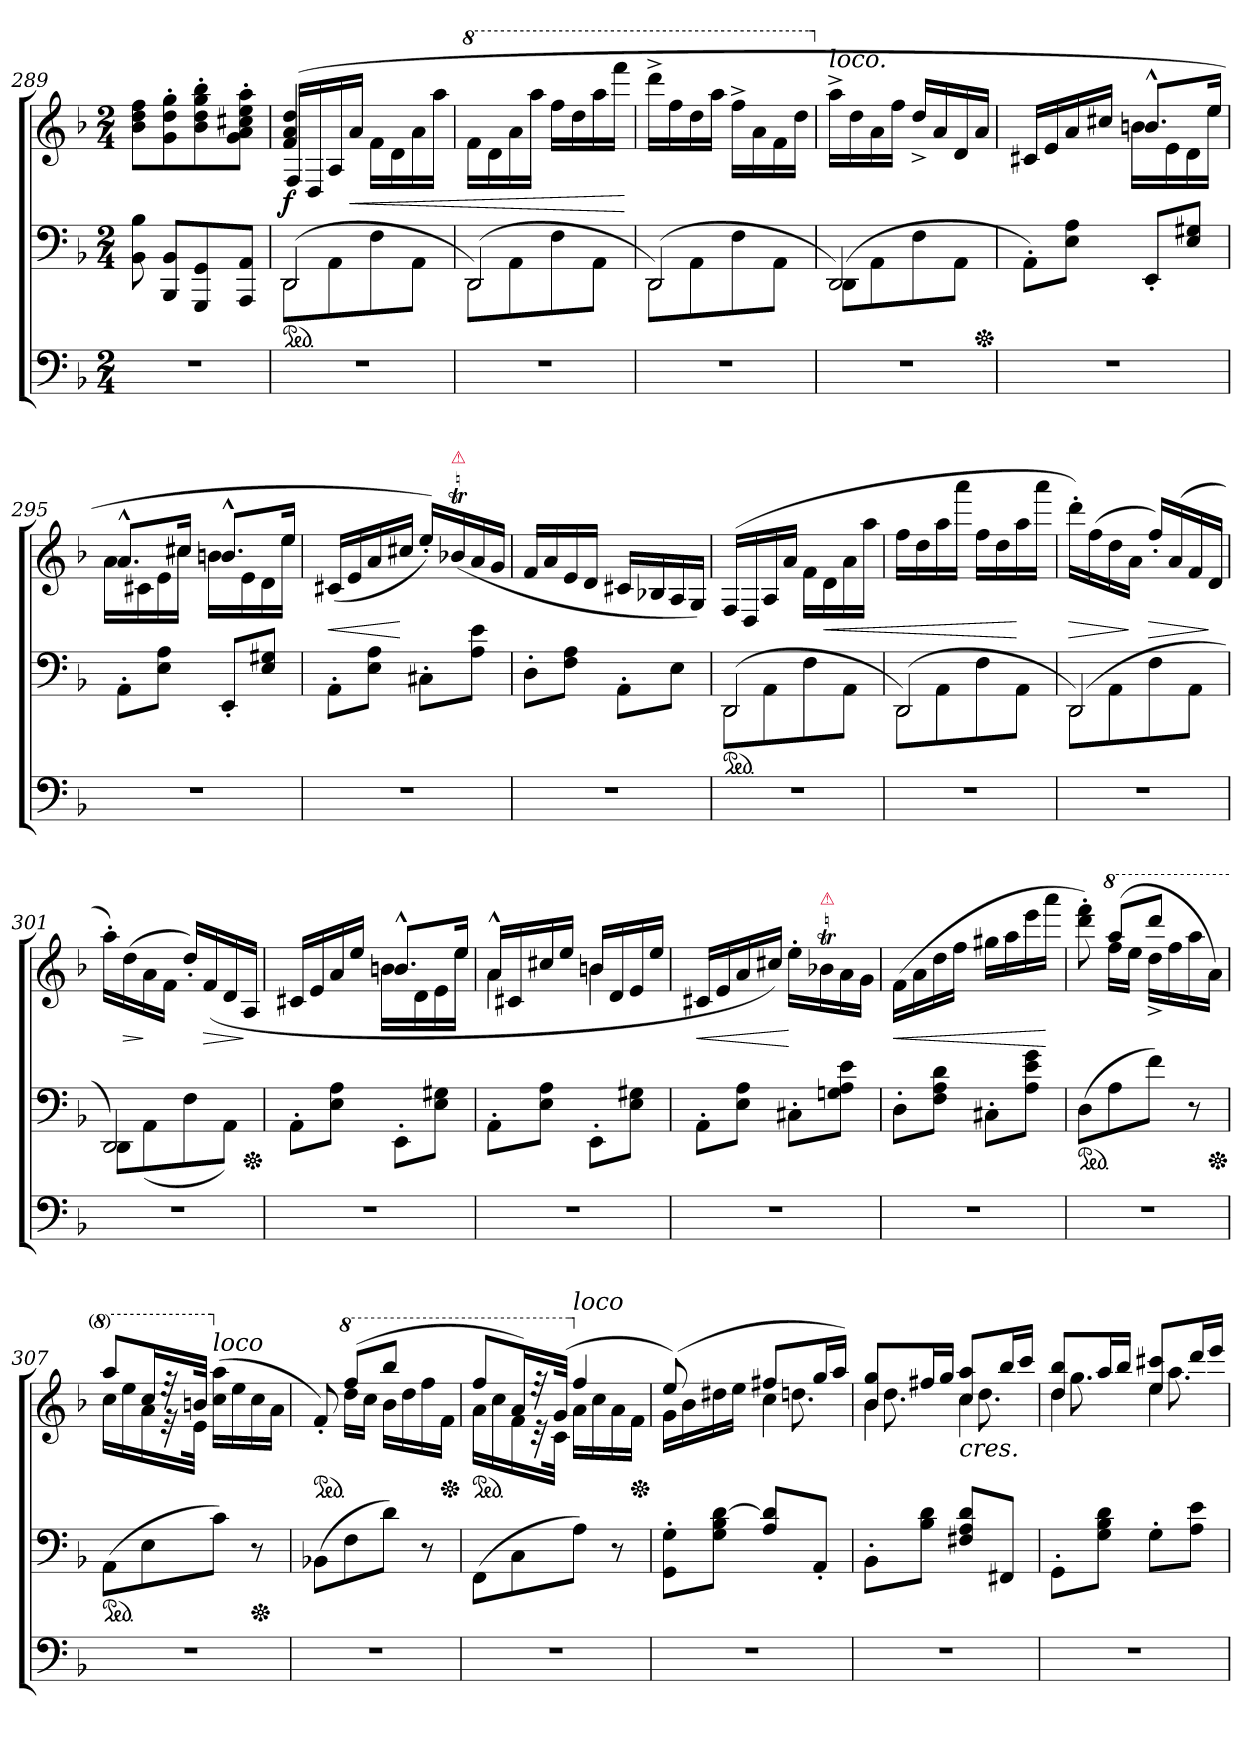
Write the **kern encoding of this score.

**kern	**kern	**kern	**dynam
*part3	*part2	*part1	*part1
*staff3	*staff2	*staff1	*staff1
*clefF4	*clefF4	*clefG2	*
*k[b-]	*k[b-]	*k[b-]	*
*M2/4	*M2/4	*M2/4	*
=289	=289	=289	=289
2r	8BB-! 8B-!	8b-!\ 8dd!\ 8ff!\L	.
.	8BBB-! 8BB-!L	8g!'> 8dd!'> 8gg!'>	.
.	8GGG! 8GG!	8b-!'> 8dd!'> 8gg!'> 8bb-!'>	.
.	8AAA! 8AA!J	8g!'> 8a!'> 8cc#X!'> 8ee!'> 8aa!'>J	.
=290	=290	=290	=290
*	*^	*	*
!	!	!	!LO:TX:a:i:t=legato.	!
!	!	!	!LO:TX:a:i:t=Solo.	!
!	!LO:TX:a:color=crimson:t=⚠	!	!	!
!	!	!LO:N:vis=2	!	!LO:DY:b
*	*	*	*^	*
*	*ped	*	*	*	*
2r	(2DD	8DD	4f! 4a! 4dd!	(>16F/LL	f
.	.	.	.	16D/	.
.	.	8AA	.	16A/	.
!	!	!	!	!	!LO:HP:b
.	.	.	.	16a/JJ	<
.	.	8F	4rffyy	16f\LL	.
.	.	.	.	16d\	.
.	.	8AAJ	.	16a\	.
.	.	.	.	16aa\JJ	.
=291	=291	=291	=291	=291	=291
!	!	!LO:N:vis=2	!	!	!
*	*	*	*v	*v	*
*	*	*	*8va	*
2r	(2DD)	8DD	16ff\LL	.
.	.	.	16dd\	.
.	.	8AA	16aa\	.
.	.	.	16aaa\JJ	.
.	.	8F	16fffLL	.
.	.	.	16ddd	.
.	.	8AAJ	16aaa	.
.	.	.	16ffffJJ	.
*	*v	*v	*	*
.	.	.	[
=292	=292	=292	=292
*	*^	*	*
!	!	!LO:N:vis=2	!	!
2r	(2DD)	8DD	16dddd^<LL	.
.	.	.	16fff	.
.	.	8AA	16ddd	.
.	.	.	16aaaJJ	.
.	.	8F	16fff^<LL	.
.	.	.	16aa	.
.	.	8AAJ	16ff	.
.	.	.	16dddJJ	.
=293	=293	=293	=293	=293
!	!	!LO:N:vis=2	!	!
*	*	*	*X8va	*
!	!	!	!LO:TX:a:i:t=loco.	!
*	*	*^	*	*
2r	(2DD)	8DD	4..ryy	16aa^<LL	.
.	.	.	.	16dd	.
.	.	8AA	.	16a	.
.	.	.	.	16ffJJ	.
.	.	8F	.	16dd^</LL	.
.	.	.	.	16a/	.
.	.	8AAJ	.	16d/	.
*	*Xped	*	*	*	*
.	.	.	16ryy	16a/JJ	.
*	*v	*v	*v	*	*
=294	=294	=294	=294
*	*	*^	*
2r	8AA'>\L)	16c#X/LL	4rDyy	.
.	.	16e/	.	.
.	8E\ 8A\J	16a/	.	.
.	.	16cc#X/JJ	.	.
.	8EE'>/L	8.bn^^>L	16bnLL	.
.	.	.	16e	.
.	8E\ 8G#X\J	.	16d	.
.	.	16eeJk	16eeJJ	.
=295	=295	=295	=295	=295
2r	8AA'>\L	8.a^^>L	16aLL	.
.	.	.	16c#X	.
.	8E\ 8A\J	.	16e	.
.	.	16cc#XJk	16cc#XJJ	.
.	8EE'</L	8.bn^^>L	16bnLL	.
.	.	.	16e	.
.	8E\ 8G#X\J	.	16d	.
.	.	16eeJk	16eeJJ	.
=296	=296	=296	=296	=296
!	!	!	!	!LO:HP:b
*	*	*v	*v	*
2r	8AA'>\L	(<16c#X/LL	<
.	.	16e/	.
.	8E\ 8A\J	16a/	.
.	.	16cc#X/JJ	[
.	8C#X'>L	16ee'/LL))	.
!	!	!LO:TX:a:color=crimson:t=⚠	!
.	.	(>16b-XT/	.
.	8A 8eJ	16a/	.
.	.	16g/JJ	.
=297	=297	=297	=297
2r	8D'>L	16fLL	.
.	.	16a	.
.	8F 8AJ	16e	.
.	.	16dJJ	.
.	8AA'>\L	16c#XLL	.
.	.	16B-X	.
.	8E\J	16A/	.
.	.	16G/JJ)	.
=298	=298	=298	=298
*	*^	*	*
!	!	!LO:N:vis=2	!	!
*	*ped	*	*	*
2r	(2DD	8DD	(>16F/LL	.
.	.	.	16D/	.
.	.	8AA	16A/	.
.	.	.	16aJJ	.
.	.	8F	16fLL	.
!	!	!	!	!LO:HP:b
.	.	.	16d	<
.	.	8AAJ	16a	.
.	.	.	16aaJJ	.
=299	=299	=299	=299	=299
!	!	!LO:N:vis=2	!	!
2r	(2DD)	8DD	16ffLL	.
.	.	.	16dd	.
.	.	8AA	16aa	.
.	.	.	16aaaJJ	.
.	.	8F	16ffLL	.
.	.	.	16dd	.
.	.	8AAJ	16aa	[
.	.	.	16aaaJJ	.
=300	=300	=300	=300	=300
!	!	!LO:N:vis=2	!	!LO:HP:b
2r	(2DD)	8DD	16ddd'>LL)	>
.	.	.	(16ff	.
.	.	8AA	16dd	.
.	.	.	16aJJ	]
!	!	!	!	!LO:HP:b
.	.	8F	16ff'>/LL)	>
.	.	.	(16a/	.
.	.	8AAJ	16f/	.
.	.	.	16d/JJ	]
=301	=301	=301	=301	=301
!	!	!LO:N:vis=2	!	!
*	*	*^	*	*
2r	2DD)	8DD	4..ryy	16aa'>LL)	.
!	!	!	!	!	!LO:HP:b
.	.	.	.	(16dd	>
.	.	(>8AA	.	16a	]
.	.	.	.	16fJJ	.
.	.	8F	.	16dd'>/LL)	.
!	!	!	!	!	!LO:HP:b
.	.	.	.	(>16f/	>
.	.	8AAJ)	.	16d/	.
*	*Xped	*	*	*	*
.	.	.	16ryy	16A/JJ	]
*	*v	*v	*v	*	*
=302	=302	=302	=302
*	*	*^	*
2r	8AA'>\L	16c#XLL	4rDyy	.
.	.	16e	.	.
.	8E\ 8A\J	16a	.	.
.	.	16eeJJ	.	.
.	8EE'>\L	8.bn^^>L	16bnLL	.
.	.	.	16d	.
.	8E\ 8G#X\J	.	16e	.
.	.	16eeJk	16eeJJ	.
=303	=303	=303	=303	=303
2r	8AA'>\L	16a^^>LL	4a\	.
.	.	16c#X	.	.
.	8E\ 8A\J	16cc#X	.	.
.	.	16eeJJ	.	.
.	8EE'>\L	16bnLL	4bn\	.
.	.	16d	.	.
.	8E\ 8G#X\J	16e	.	.
.	.	16eeJJ	.	.
*	*	*v	*v	*
=304	=304	=304	=304
!	!	!	!LO:HP:b
2r	8AA'>\L	16c#XLL	<
.	.	16e	.
.	8E\ 8A\J	16a	.
.	.	16cc#XJJ)	.
.	8C#X'>L	16ee'>\LL	[
!	!	!LO:TX:a:color=crimson:t=⚠	!
.	.	16b-XT\	.
.	8Gn 8A 8eJ	16a\	.
.	.	16g\JJ	.
=305	=305	=305	=305
!	!	!	!LO:HP:b
2r	8D'>L	(16fLL	<
.	.	16a	.
.	8F 8A 8dJ	16dd	.
.	.	16ffJJ	.
.	8C#X'>L	16gg#XLL	.
.	.	16aa	.
.	8A 8e 8gJ	16eee	.
.	.	16aaaJJ	[
=306	=306	=306	=306
*	*	*^	*
*	*ped	*	*	*
*	*^	*	*	*
2r	(8DL	4..ryy	8ddd'>\ 8fff'>\)	8reyy	.
*	*	*	*8va	*	*
.	8A	.	(8aaaL	16fffLL	.
.	.	.	.	16eeeJJ	.
.	8fJ)	.	8ddddJ	16ddd^>LL	.
.	.	.	.	16fff	.
.	8r	.	8rgggyy	16aaa	.
*	*Xped	*	*	*	*
.	.	16ryy	.	16aaJJ)	.
*	*v	*v	*	*	*
=307	=307	=307	=307	=307
*	*ped	*	*	*
2r	(8AAL	8aaaL	16cccLL	.
.	.	.	16eee	.
.	8E	16cccL	16aa	.
.	.	32reee	32r	.
.	.	32bbnJJk	32eeJJk	.
*	*	*X8va	*	*
!	!	!LO:TX:a:i:t=loco	!	!
.	8cJ)	4ryy	(16cc 16aaLL	.
.	.	.	16ee	.
*	*Xped	*	*	*
.	8r	.	16cc	.
.	.	.	16aJJ	.
=308	=308	=308	=308	=308
*	*	*ped	*	*
2r	(8BB-XL	8f'>)	8rAyy	.
*	*	*8va	*	*
.	8F	(8fffL	16dddLL	.
.	.	.	16cccJJ	.
.	8dJ)	8bbb-J	16bb-LL	.
.	.	.	16ddd	.
.	8r	8rddddyy	16fff	.
*	*	*Xped	*	*
.	.	.	16ffJJ	.
=309	=309	=309	=309	=309
*	*	*ped	*	*
2r	(8FF\L	8fffL	16aaLL	.
.	.	.	16ccc	.
.	8C\	16aaL)	16ff	.
.	.	32reee	32r	.
.	.	(32ggJJk	32ccJJk	.
*	*	*X8va	*	*
!	!	!LO:TX:a:i:t=loco	!	!
.	8A\J)	4ff	16aLL	.
.	.	.	16cc	.
.	8r	.	16a	.
*	*	*Xped	*	*
.	.	.	16fJJ	.
=310	=310	=310	=310	=310
*	*	*	*^	*
2r	8GG'> 8G'>L	(8ee)	16gLL	4ryy	.
.	.	.	16b-	.	.
.	8G 8B- [8dJ	8reeeyy	16dd#X	.	.
.	.	.	16eeJJ	.	.
.	8A\ 8d]\L	8ff#XL	16ryy	4cc\	.
.	.	.	8.ddn	.	.
.	8AA'</J	16ggL	.	.	.
.	.	16aaJJ)	.	.	.
=311	=311	=311	=311	=311	=311
2r	8BB-'>L	8b- 8ggL	16ryy	4b-\	.
.	.	.	8.dd	.	.
.	8B- 8dJ	16ff#XL	.	.	.
.	.	16ggJJ	.	.	.
!	!	!LO:TX:b:i:t=cres.	!	!	!
.	8F#X\ 8A\ 8d\L	8cc 8aaL	16ryy	4cc\	.
.	.	.	8.dd	.	.
.	8FF#X/J	16bb-L	.	.	.
.	.	16cccJJ	.	.	.
=312	=312	=312	=312	=312	=312
2r	8GG'>L	8dd 8bb-L	16ryy	4dd\	.
.	.	.	8.gg	.	.
.	8G 8B- 8dJ	16aaL	.	.	.
.	.	16bb-JJ	.	.	.
.	8G'>L	8ee 8ccc#XL	16ryy	4ee\	.
.	.	.	8.aa	.	.
.	8A 8eJ	16dddL	.	.	.
.	.	16eeeJJ	.	.	.
*	*	*v	*v	*v	*
=	=	=	=
*-	*-	*-	*-
